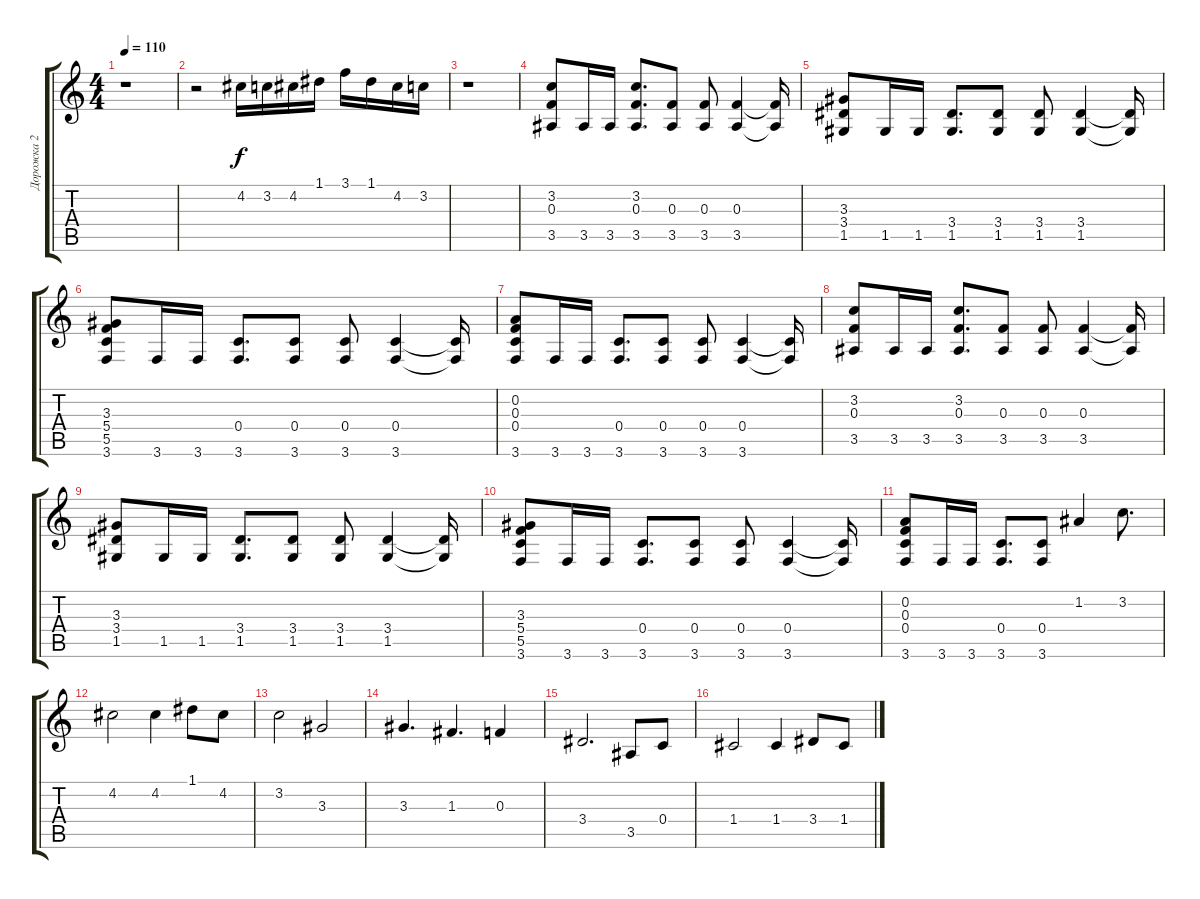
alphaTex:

\track ("Дорожка 2" "Дорожка 2") {instrument distortionguitar}
\staff {score tabs}
\tuning (D4 A3 F3 C3 G2 D2) {hide}
\ts (4 4)
\tempo 110
\clef g2
\ks c
r.1{dy f} |
r.2 4.2.16 3.2.16 4.2.16 1.1.16 3.1.16 1.1.16 4.2.16 3.2.16 |
r.1 |
(3.2 0.3 3.5).8 3.5.16 3.5.16 (3.2 0.3 3.5).8{d} (0.3 3.5).8 (0.3 3.5).8 (0.3 3.5).4 (0.3{t} 3.5{t}).16 |
(3.3 3.4 1.5).8 1.5.16 1.5.16 (3.4 1.5).8{d} (3.4 1.5).8 (3.4 1.5).8 (3.4 1.5).4 (3.4{t} 1.5{t}).16 |
(3.3 5.4 5.5 3.6).8 3.6.16 3.6.16 (0.4 3.6).8{d} (0.4 3.6).8 (0.4 3.6).8 (0.4 3.6).4 (0.4{t} 3.6{t}).16 |
(0.2 0.3 0.4 3.6).8 3.6.16 3.6.16 (0.4 3.6).8{d} (0.4 3.6).8 (0.4 3.6).8 (0.4 3.6).4 (0.4{t} 3.6{t}).16 |
(3.2 0.3 3.5).8 3.5.16 3.5.16 (3.2 0.3 3.5).8{d} (0.3 3.5).8 (0.3 3.5).8 (0.3 3.5).4 (0.3{t} 3.5{t}).16 |
(3.3 3.4 1.5).8 1.5.16 1.5.16 (3.4 1.5).8{d} (3.4 1.5).8 (3.4 1.5).8 (3.4 1.5).4 (3.4{t} 1.5{t}).16 |
(3.3 5.4 5.5 3.6).8 3.6.16 3.6.16 (0.4 3.6).8{d} (0.4 3.6).8 (0.4 3.6).8 (0.4 3.6).4 (0.4{t} 3.6{t}).16 |
(0.2 0.3 0.4 3.6).8 3.6.16 3.6.16 (0.4 3.6).8{d} (0.4 3.6).8 1.2.4 3.2.8{d} |
4.2.2 4.2.4 1.1.8 4.2.8 |
3.2.2 3.3.2 |
3.3.4{d} 1.3.4{d} 0.3.4 |
3.4.2{d} 3.5.8 0.4.8 |
1.4.2 1.4.4 3.4.8 1.4.8
